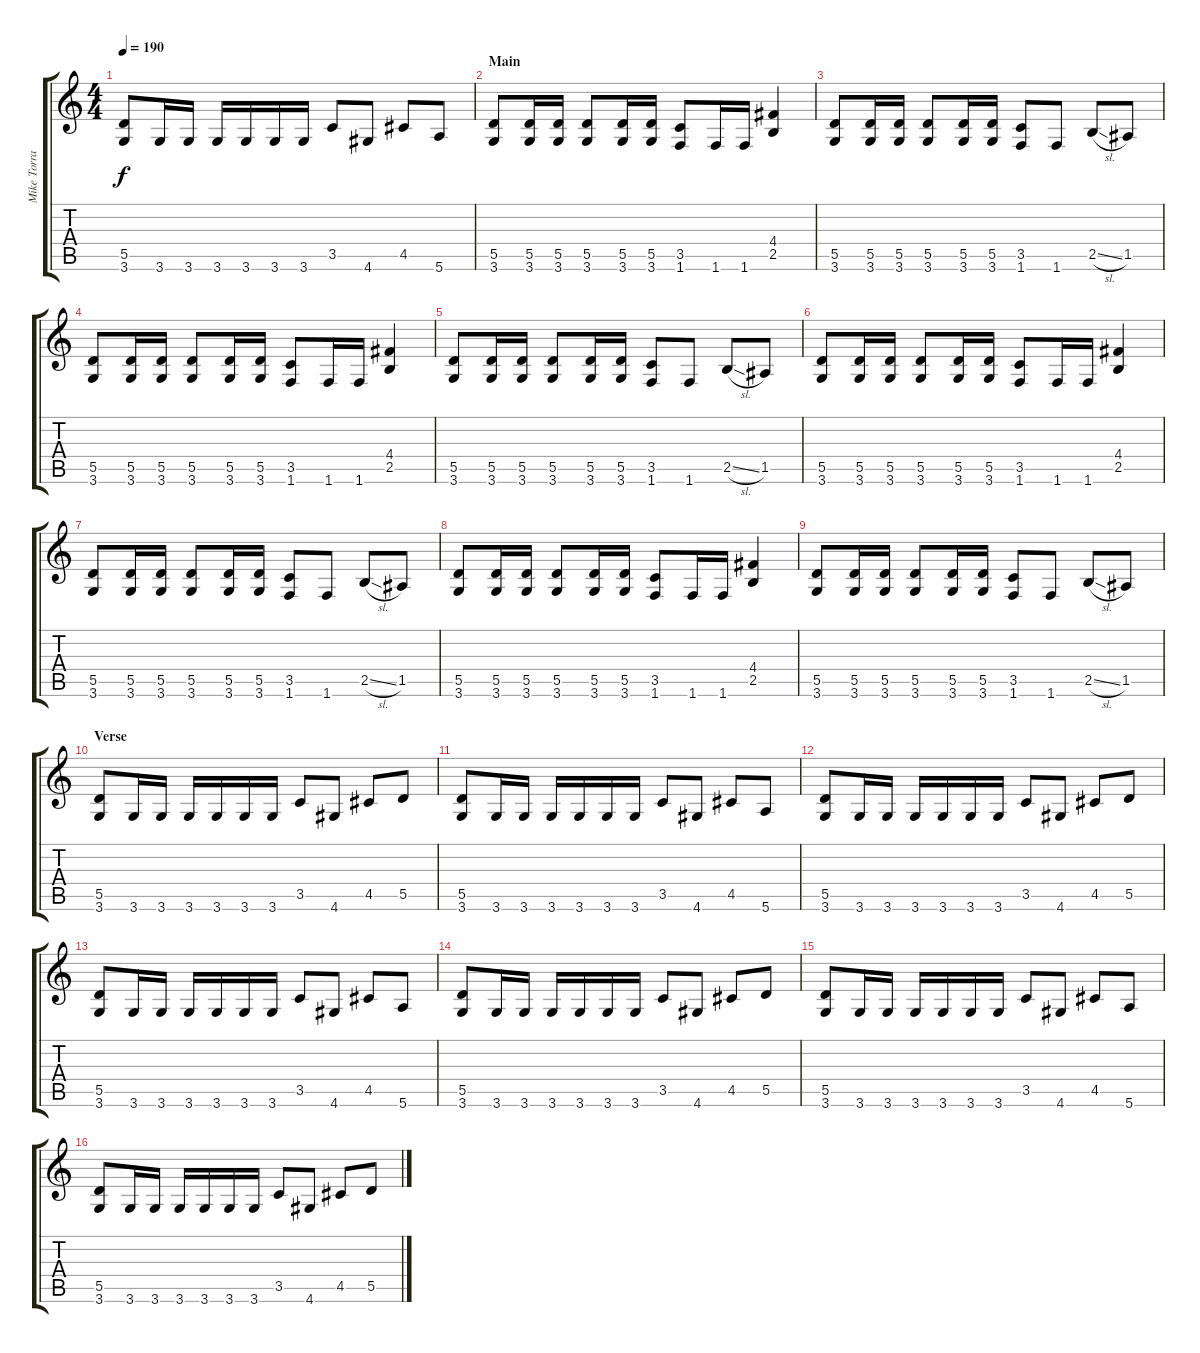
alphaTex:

\track ("Mike Torrao" "Mike Torra") {instrument distortionguitar}
\staff {score tabs}
\tuning (E4 B3 G3 D3 A2 E2) {hide}
\ts (4 4)
\tempo 190
\clef g2
\ks c
(5.5 3.6).8{dy f} 3.6.16 3.6.16 3.6.16 3.6.16 3.6.16 3.6.16 3.5.8 4.6.8 4.5.8 5.6.8 |
\section ("" "Main")
(5.5 3.6).8 (5.5 3.6).16 (5.5 3.6).16 (5.5 3.6).8 (5.5 3.6).16 (5.5 3.6).16 (3.5 1.6).8 1.6.16 1.6.16 (4.4 2.5).4 |
(5.5 3.6).8 (5.5 3.6).16 (5.5 3.6).16 (5.5 3.6).8 (5.5 3.6).16 (5.5 3.6).16 (3.5 1.6).8 1.6.8 2.5{sl}.8 1.5.8 |
(5.5 3.6).8 (5.5 3.6).16 (5.5 3.6).16 (5.5 3.6).8 (5.5 3.6).16 (5.5 3.6).16 (3.5 1.6).8 1.6.16 1.6.16 (4.4 2.5).4 |
(5.5 3.6).8 (5.5 3.6).16 (5.5 3.6).16 (5.5 3.6).8 (5.5 3.6).16 (5.5 3.6).16 (3.5 1.6).8 1.6.8 2.5{sl}.8 1.5.8 |
(5.5 3.6).8 (5.5 3.6).16 (5.5 3.6).16 (5.5 3.6).8 (5.5 3.6).16 (5.5 3.6).16 (3.5 1.6).8 1.6.16 1.6.16 (4.4 2.5).4 |
(5.5 3.6).8 (5.5 3.6).16 (5.5 3.6).16 (5.5 3.6).8 (5.5 3.6).16 (5.5 3.6).16 (3.5 1.6).8 1.6.8 2.5{sl}.8 1.5.8 |
(5.5 3.6).8 (5.5 3.6).16 (5.5 3.6).16 (5.5 3.6).8 (5.5 3.6).16 (5.5 3.6).16 (3.5 1.6).8 1.6.16 1.6.16 (4.4 2.5).4 |
(5.5 3.6).8 (5.5 3.6).16 (5.5 3.6).16 (5.5 3.6).8 (5.5 3.6).16 (5.5 3.6).16 (3.5 1.6).8 1.6.8 2.5{sl}.8 1.5.8 |
\section ("" "Verse")
(5.5 3.6).8 3.6.16 3.6.16 3.6.16 3.6.16 3.6.16 3.6.16 3.5.8 4.6.8 4.5.8 5.5.8 |
(5.5 3.6).8 3.6.16 3.6.16 3.6.16 3.6.16 3.6.16 3.6.16 3.5.8 4.6.8 4.5.8 5.6.8 |
(5.5 3.6).8 3.6.16 3.6.16 3.6.16 3.6.16 3.6.16 3.6.16 3.5.8 4.6.8 4.5.8 5.5.8 |
(5.5 3.6).8 3.6.16 3.6.16 3.6.16 3.6.16 3.6.16 3.6.16 3.5.8 4.6.8 4.5.8 5.6.8 |
(5.5 3.6).8 3.6.16 3.6.16 3.6.16 3.6.16 3.6.16 3.6.16 3.5.8 4.6.8 4.5.8 5.5.8 |
(5.5 3.6).8 3.6.16 3.6.16 3.6.16 3.6.16 3.6.16 3.6.16 3.5.8 4.6.8 4.5.8 5.6.8 |
(5.5 3.6).8 3.6.16 3.6.16 3.6.16 3.6.16 3.6.16 3.6.16 3.5.8 4.6.8 4.5.8 5.5.8
